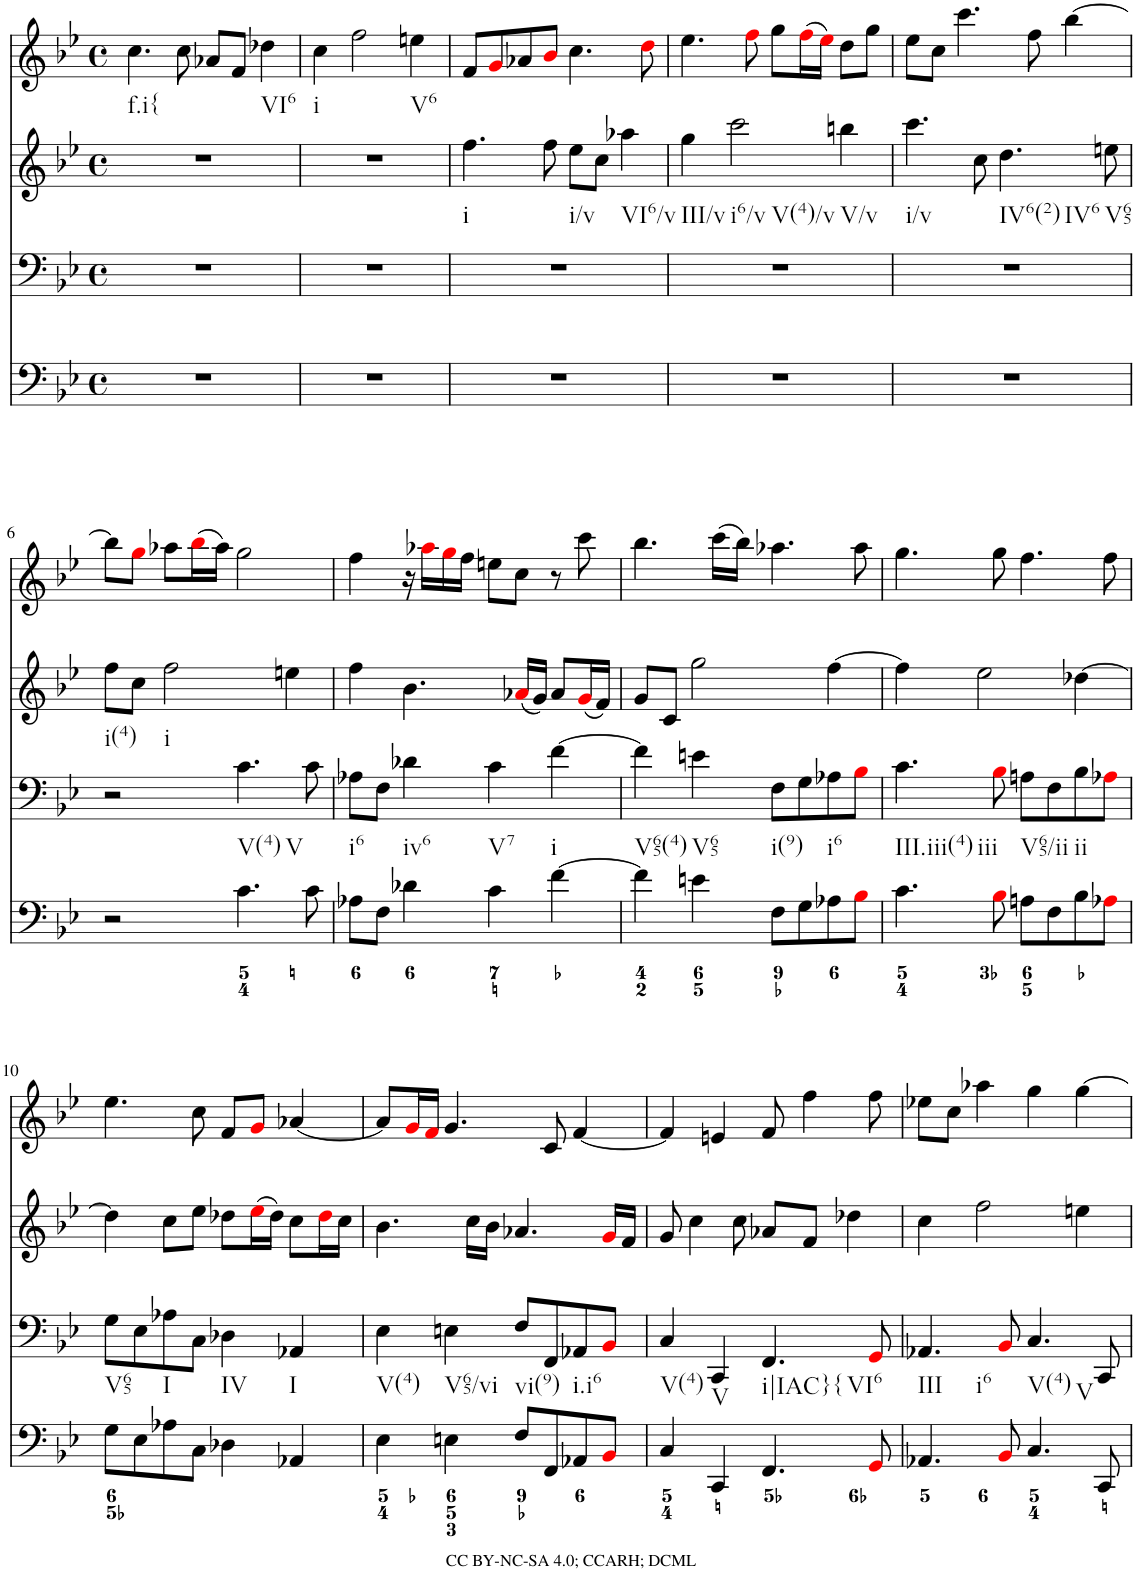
**kern	**kern	**kern	**kern
*part4	*part3	*part2	*part1
*staff4	*staff3	*staff2	*staff1
*I"Piano	*I"Piano	*I"Piano	*I"Piano
*I'Pno	*I'Pno	*I'Pno	*I'Pno
*clefF4	*clefF4	*clefG2	*clefG2
*k[b-e-]	*k[b-e-]	*k[b-e-]	*k[b-e-]
*B-:	*B-:	*B-:	*B-:
*M4/4	*M4/4	*M4/4	*M4/4
*met(c)	*met(c)	*met(c)	*met(c)
=1	=1	=1	=1
1r	1r	1r	4.cc\
.	.	.	8cc\
.	.	.	8a-X/L
.	.	.	8f/J
.	.	.	4dd-X\
=2	=2	=2	=2
1r	1r	1r	4cc\
.	.	.	2ff\
.	.	.	4een\
=3	=3	=3	=3
1r	1r	4.ff\	8f/L
.	.	.	8gi/
.	.	.	8a-X/
.	.	8ff\	8b-i/J
.	.	8ee-\L	4.cc\
.	.	8cc\J	.
.	.	4aa-X\	.
.	.	.	8ddi\
=4	=4	=4	=4
1r	1r	4gg\	4.ee-\
.	.	2ccc\	.
.	.	.	8ffi\
.	.	.	8gg\L
.	.	.	(16ffi\L
.	.	.	16ee-i\JJ)
.	.	4bbn\	8dd\L
.	.	.	8gg\J
=5	=5	=5	=5
1r	1r	4.ccc\	8ee-\L
.	.	.	8cc\J
.	.	.	4.ccc\
.	.	8cc\	.
.	.	4.dd\	.
.	.	.	8ff\
.	.	.	[4bb-\
.	.	8een\	.
!!LO:LB:g=z
=6	=6	=6	=6
2r	2r	8ff\L	8bb-\L]
.	.	8cc\J	8ggi\J
.	.	2ff\	8aa-X\L
.	.	.	(16bb-i\L
.	.	.	16aa-\JJ)
4.c\	4.c\	.	2gg\
.	.	4een\	.
8c\	8c\	.	.
=7	=7	=7	=7
8A-X\L	8A-X\L	4ff\	4ff\
8F\J	8F\J	.	.
4d-X\	4d-X\	4.b-\	16r
.	.	.	16aa-Xi\LL
.	.	.	16ggi\
.	.	.	16ff\JJ
4c\	4c\	.	8een\L
.	.	(16a-Xi/LL	8cc\J
.	.	16g/JJ)	.
[4f\	[4f\	8a-/L	8r
.	.	(16gi/L	8ccc\
.	.	16f/JJ)	.
=8	=8	=8	=8
4f\]	4f\]	8g/L	4.bb-\
.	.	8c/J	.
4en\	4en\	2gg\	.
.	.	.	(16ccc\LL
.	.	.	16bb-\JJ)
8F\L	8F\L	.	4.aa-X\
8G\	8G\	.	.
8A-X\	8A-X\	[4ff\	.
8B-i\J	8B-i\J	.	8aa-\
=9	=9	=9	=9
4.c\	4.c\	4ff\]	4.gg\
.	.	2ee-\	.
8B-i\	8B-i\	.	8gg\
8An\L	8An\L	.	4.ff\
8F\	8F\	.	.
8B-\	8B-\	[4dd-X\	.
8A-Xi\J	8A-Xi\J	.	8ff\
!!LO:LB:g=z
=10	=10	=10	=10
8G\L	8G\L	4dd-\]	4.ee-\
8E-\	8E-\	.	.
8A-X\	8A-X\	8cc\L	.
8C\J	8C\J	8ee-\J	8cc\
4D-X\	4D-X\	8dd-X\L	8f/L
.	.	(16ee-i\L	8gi/J
.	.	16dd-\JJ)	.
4AA-X/	4AA-X/	8cc\L	[4a-X/
.	.	16dd-i\L	.
.	.	16cc\JJ	.
=11	=11	=11	=11
4E-\	4E-\	4.b-\	8a-/L]
.	.	.	16gi/L
.	.	.	16fi/JJ
4En\	4En\	.	4.g/
.	.	16cc\LL	.
.	.	16b-\JJ	.
8F/L	8F/L	4.a-X/	.
8FF/	8FF/	.	8c/
8AA-X/	8AA-X/	.	[4f/
8BB-i/J	8BB-i/J	16gi/LL	.
.	.	16f/JJ	.
=12	=12	=12	=12
4C/	4C/	8g/	4f/]
.	.	4cc\	.
4CC/	4CC/	.	4en/
.	.	8cc\	.
4.FF/	4.FF/	8a-X/L	8f/
.	.	8f/J	4ff\
.	.	4dd-X\	.
8GGi/	8GGi/	.	8ff\
=13	=13	=13	=13
4.AA-X/	4.AA-X/	4cc\	8ee-X\L
.	.	.	8cc\J
.	.	2ff\	4aa-X\
8BB-i/	8BB-i/	.	.
4.C/	4.C/	.	4gg\
.	.	4een\	[4gg\
8CC/	8CC/	.	.
=	=	=	=
*-	*-	*-	*-
